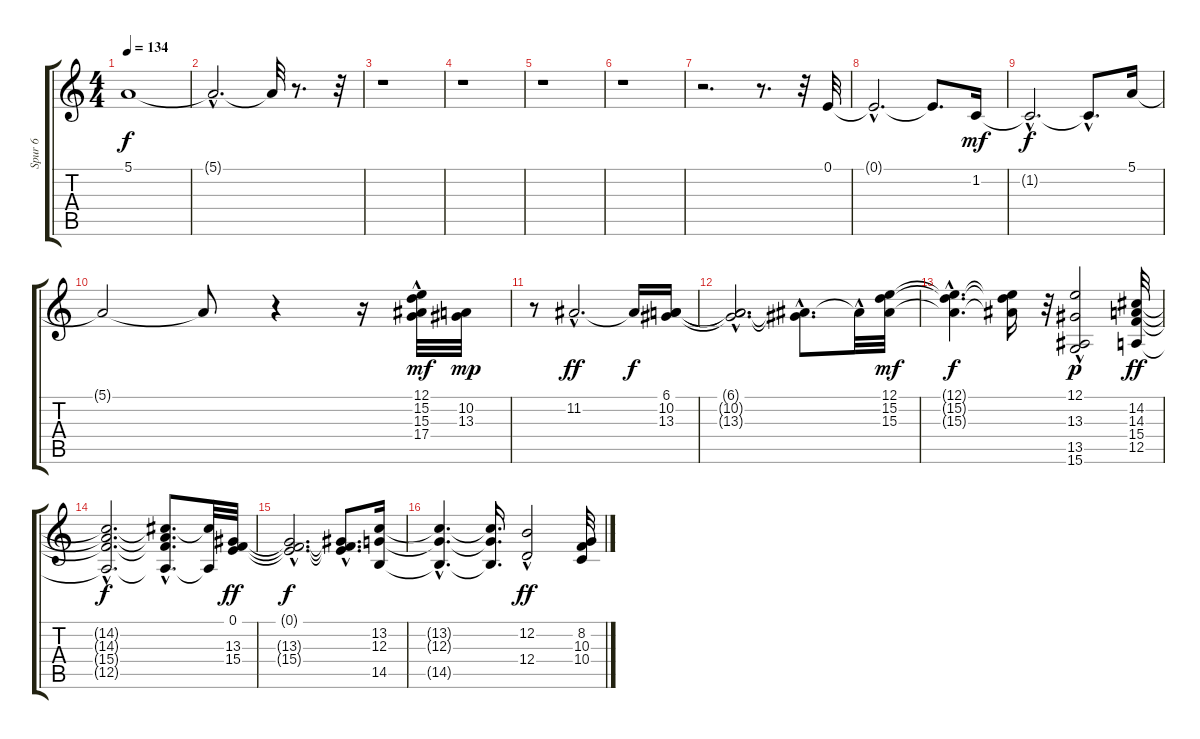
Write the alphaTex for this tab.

\track ("Spur 6" "Spur 6") {instrument choiraahs}
\staff {score tabs}
\tuning (E4 B3 G3 D3 A2 E2) {hide}
\ts (4 4)
\tempo 134
\clef g2
\ks c
5.1{t}.1{dy f} |
5.1{hac t}.2{d} 5.1{t}.32 r.8{d} r.32 |
r.1 |
r.1 |
r.1 |
r.1 |
r.2{d} r.8{d} r.32 0.1.32 |
0.1{hac t}.2{d} 0.1{t}.8{d} 1.2.16{dy mf} |
1.2{hac t}.2{d dy f} 1.2{hac t}.8{d} 5.1.16 |
5.1{t}.2 5.1{t}.8 r.4 r.16 (12.1 15.2{hac} 15.3 17.4).32{dy mf} (10.2 13.3).32{dy mp} |
r.8 11.2{hac}.2{d dy ff} 11.2{t}.16{dy f} (6.1 10.2 13.3).16 |
(6.1{hac t} 10.2{hac t} 13.3{hac t}).2{d} (6.1{hac t} 13.3{t}).8{d} 6.1{hac t}.32 (12.1 15.2 15.3).32{dy mf} |
(12.1{hac t} 15.2{hac t} 15.3{hac t}).4{d dy f} (12.1{t} 15.2{t} 15.3{t}).16 r.32 (12.1{hac} 13.3{hac} 13.5 15.6).2{dy p} (14.2 14.3 15.4 12.5).32{dy ff} |
(14.2{hac t} 14.3{hac t} 15.4{hac t} 12.5{hac t}).2{d dy f} (14.2{hac t} 14.3{hac t} 15.4{t} 12.5{hac t}).8{d} (14.2{t} 12.5{t}).32 (0.1 13.3 15.4).32{dy ff} |
(0.1{hac t} 13.3{hac t} 15.4{hac t}).2{d dy f} (0.1{t} 13.3{hac t} 15.4{t}).8{d} (13.2 12.3 14.5).16 |
(13.2{hac t} 12.3{hac t} 14.5{hac t}).4{d} (13.2{t} 12.3{t} 14.5{t}).16{d} (12.2 12.4{hac}).2{dy ff} (8.2 10.3 10.4).32
